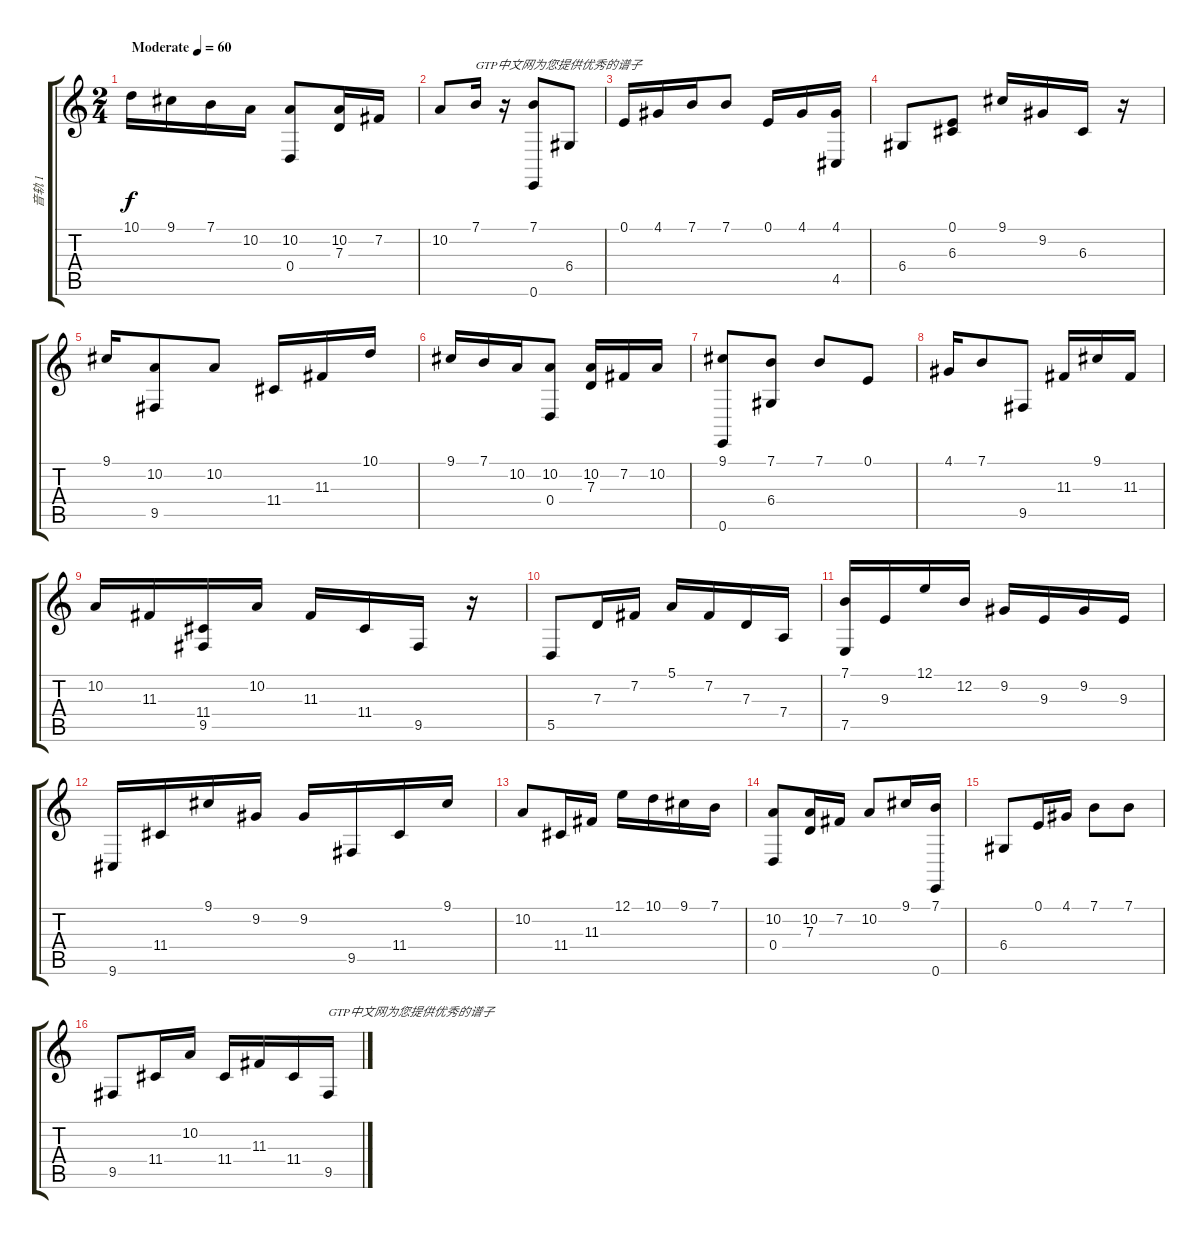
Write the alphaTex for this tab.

\track ("音轨 1" "音轨 1") {instrument celesta}
\staff {score tabs}
\tuning (E4 B3 G3 D3 A2 E2) {hide}
\ts (2 4)
\tempo (60 "Moderate")
\clef g2
\ks c
10.1.16{dy f instrument celesta} 9.1.16 7.1.16 10.2.16 (10.2 0.4).8 (10.2 7.3).16 7.2.16 |
10.2.8 7.1.16{txt "GTP中文网为您提供优秀的谱子"} r.16 (7.1 0.6).8 6.4.8 |
0.1.16 4.1.16 7.1.16 7.1.8 0.1.16 4.1.16 (4.1 4.5).16 |
6.4.8 (0.1 6.3).8 9.1.16 9.2.16 6.3.16 r.16 |
9.1.16 (10.2 9.5).8 10.2.8 11.4.16 11.3.16 10.1.16 |
9.1.16 7.1.16 10.2.16 (10.2 0.4).8{beam Up} (10.2 7.3).16 7.2.16 10.2.16 |
(9.1 0.6).8 (7.1 6.4).8 7.1.8 0.1.8 |
4.1.16 7.1.8 9.5.8 11.3.16 9.1.16 11.3.16 |
10.2.16 11.3.16 (11.4 9.5).16 10.2.16 11.3.16 11.4.16 9.5.16 r.16 |
5.5.8 7.3.16 7.2.16 5.1.16 7.2.16 7.3.16 7.4.16 |
(7.1 7.5).16 9.3.16 12.1.16 12.2.16 9.2.16 9.3.16 9.2.16 9.3.16 |
9.6.16 11.4.16 9.1.16 9.2.16 9.2.16 9.5.16 11.4.16 9.1.16 |
10.2.8 11.4.16 11.3.16 12.1.16 10.1.16 9.1.16 7.1.16 |
(10.2 0.4).8 (10.2 7.3).16 7.2.16 10.2.8 9.1.16 (7.1 0.6).16 |
6.4.8 0.1.16 4.1.16 7.1.8 7.1.8 |
9.5.8 11.4.16 10.2.16 11.4.16 11.3.16 11.4.16 9.5.16{txt "GTP中文网为您提供优秀的谱子"}
